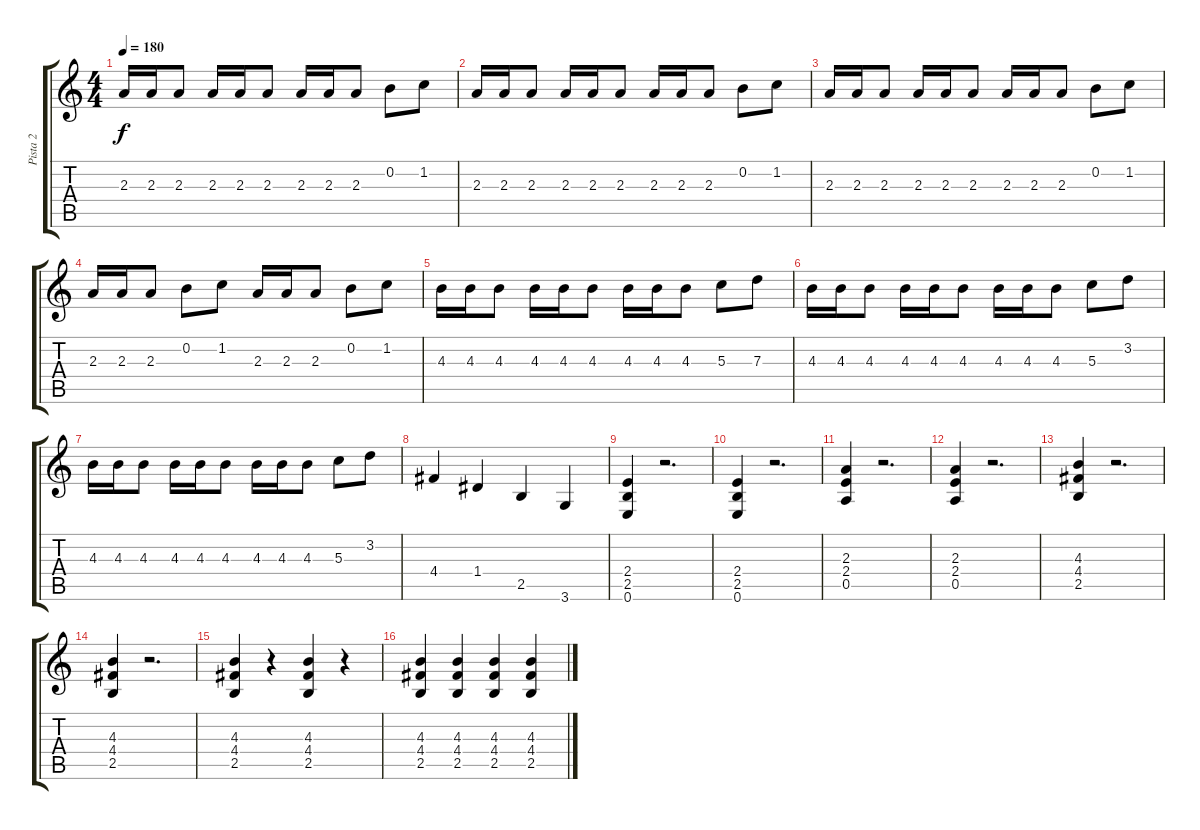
\track ("Pista 2" "Pista 2") {instrument distortionguitar}
\staff {score tabs}
\tuning (E4 B3 G3 D3 A2 E2) {hide}
\ts (4 4)
\tempo 180
\clef g2
\ks c
2.3.16{dy f} 2.3.16 2.3.8 2.3.16 2.3.16 2.3.8 2.3.16 2.3.16 2.3.8 0.2.8 1.2.8 |
2.3.16 2.3.16 2.3.8 2.3.16 2.3.16 2.3.8 2.3.16 2.3.16 2.3.8 0.2.8 1.2.8 |
2.3.16 2.3.16 2.3.8 2.3.16 2.3.16 2.3.8 2.3.16 2.3.16 2.3.8 0.2.8 1.2.8 |
2.3.16 2.3.16 2.3.8 0.2.8 1.2.8 2.3.16 2.3.16 2.3.8 0.2.8 1.2.8 |
4.3.16 4.3.16 4.3.8 4.3.16 4.3.16 4.3.8 4.3.16 4.3.16 4.3.8 5.3.8 7.3.8 |
4.3.16 4.3.16 4.3.8 4.3.16 4.3.16 4.3.8 4.3.16 4.3.16 4.3.8 5.3.8 3.2.8 |
4.3.16 4.3.16 4.3.8 4.3.16 4.3.16 4.3.8 4.3.16 4.3.16 4.3.8 5.3.8 3.2.8 |
4.4.4 1.4.4 2.5.4 3.6.4 |
(2.4 2.5 0.6).4 r.2{d} |
(2.4 2.5 0.6).4 r.2{d} |
(2.3 2.4 0.5).4 r.2{d} |
(2.3 2.4 0.5).4 r.2{d} |
(4.3 4.4 2.5).4 r.2{d} |
(4.3 4.4 2.5).4 r.2{d} |
(4.3 4.4 2.5).4 r.4 (4.3 4.4 2.5).4 r.4 |
(4.3 4.4 2.5).4 (4.3 4.4 2.5).4 (4.3 4.4 2.5).4 (4.3 4.4 2.5).4
